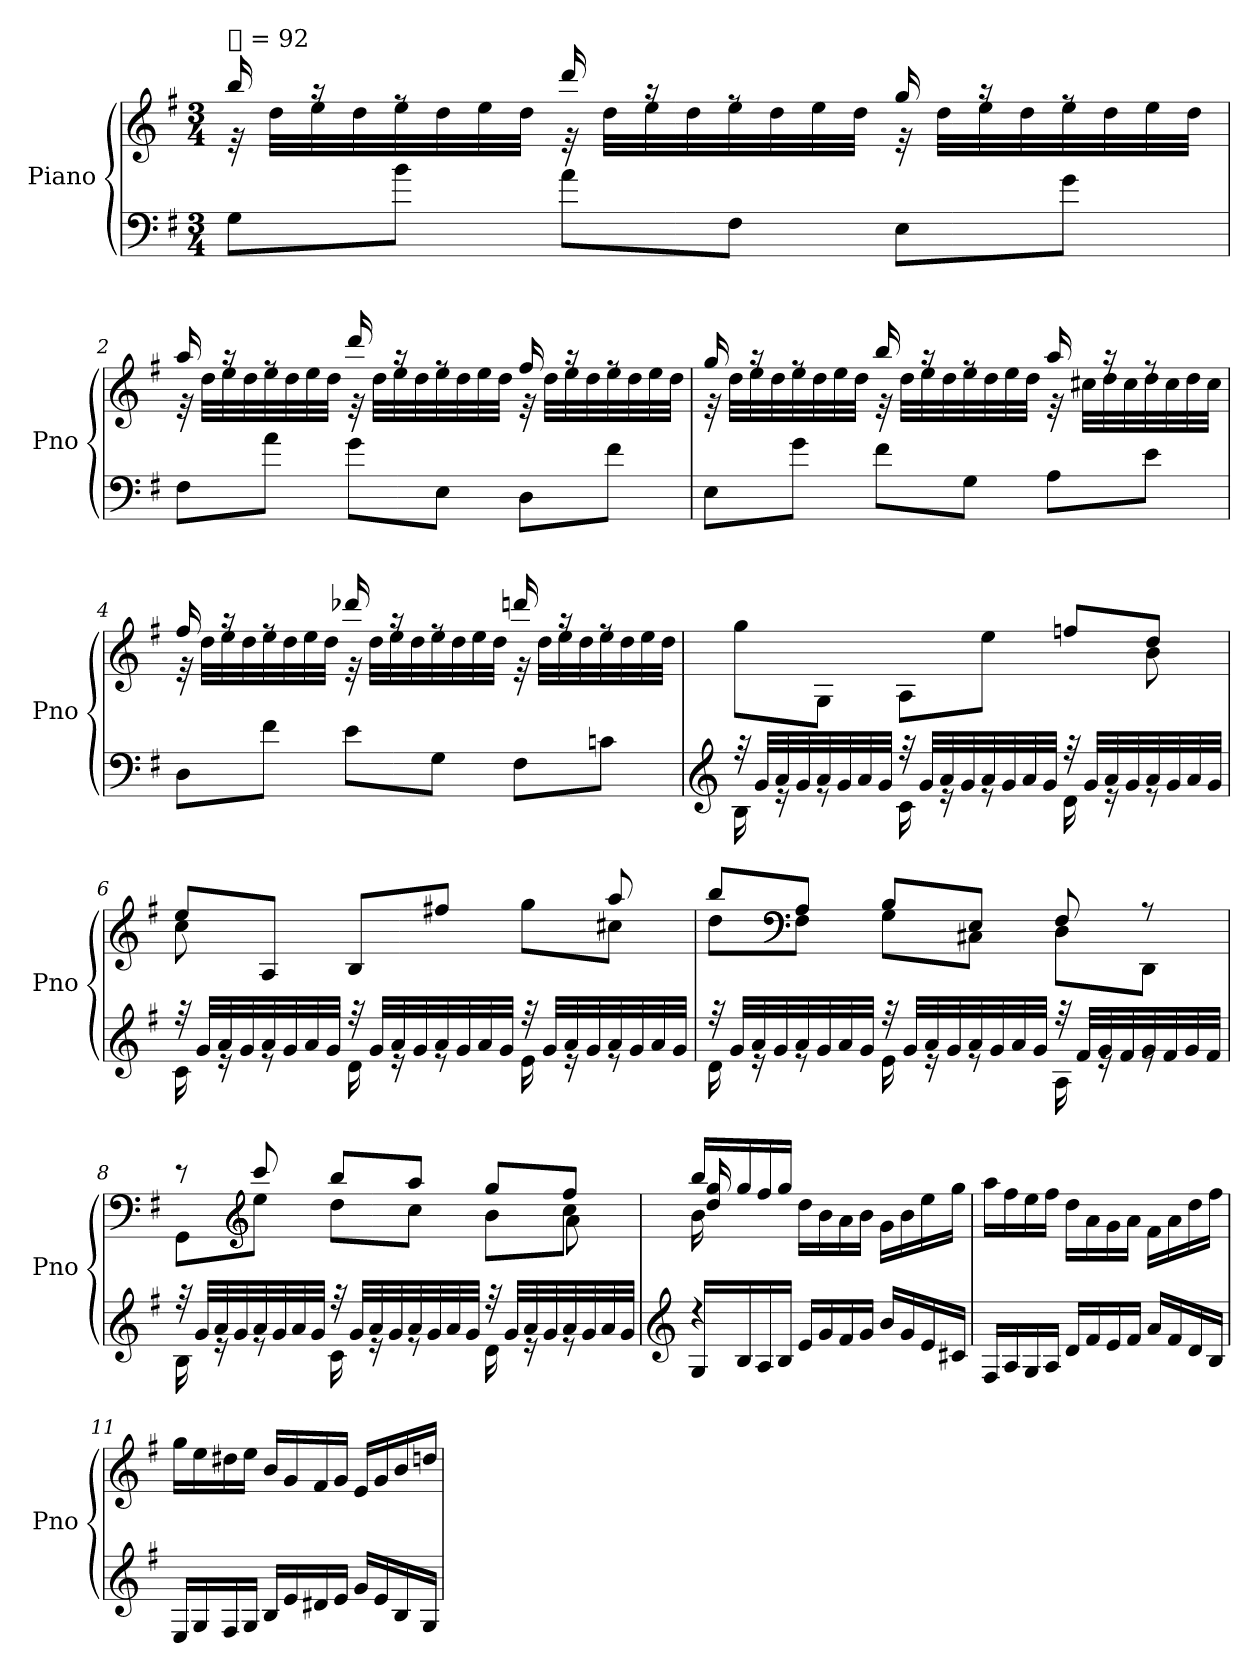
**kern	**kern
*part1	*part1
*staff2	*staff1
*I"Piano	*
*I'Pno	*
*clefF4	*clefG2
*k[f#]	*k[f#]
*M3/4	*M3/4
=1	=1
*	*^
!	!LO:TX:a:t=𝅘𝅥 = 92	!
8G\L	16bb/	32r
.	.	32dd\LLL
.	16raa	32ee\
.	.	32dd\
8b\J	8rff	32ee\
.	.	32dd\
.	.	32ee\
.	.	32dd\JJJ
8a\L	16ddd/	32r
.	.	32dd\LLL
.	16raa	32ee\
.	.	32dd\
8F#\J	8rff	32ee\
.	.	32dd\
.	.	32ee\
.	.	32dd\JJJ
8E\L	16gg/	32r
.	.	32dd\LLL
.	16raa	32ee\
.	.	32dd\
8g\J	8rff	32ee\
.	.	32dd\
.	.	32ee\
.	.	32dd\JJJ
=2	=2	=2
8F#\L	16aa/	32r
.	.	32dd\LLL
.	16raa	32ee\
.	.	32dd\
8a\J	8rff	32ee\
.	.	32dd\
.	.	32ee\
.	.	32dd\JJJ
8g\L	16ddd/	32r
.	.	32dd\LLL
.	16raa	32ee\
.	.	32dd\
8E\J	8rff	32ee\
.	.	32dd\
.	.	32ee\
.	.	32dd\JJJ
8D\L	16ff#/	32r
.	.	32dd\LLL
.	16raa	32ee\
.	.	32dd\
8f#\J	8rff	32ee\
.	.	32dd\
.	.	32ee\
.	.	32dd\JJJ
!!LO:LB:g=z	!!
=3	=3	=3
8E\L	16gg/	32r
.	.	32dd\LLL
.	16raa	32ee\
.	.	32dd\
8g\J	8rff	32ee\
.	.	32dd\
.	.	32ee\
.	.	32dd\JJJ
8f#\L	16bb/	32r
.	.	32dd\LLL
.	16raa	32ee\
.	.	32dd\
8G\J	8rff	32ee\
.	.	32dd\
.	.	32ee\
.	.	32dd\JJJ
8A\L	16aa/	32r
.	.	32cc#X\LLL
.	16raa	32dd\
.	.	32cc#\
8e\J	8rff	32dd\
.	.	32cc#\
.	.	32dd\
.	.	32cc#\JJJ
=4	=4	=4
8D\L	16ff#/	32r
.	.	32dd\LLL
.	16raa	32ee\
.	.	32dd\
8f#\J	8rff	32ee\
.	.	32dd\
.	.	32ee\
.	.	32dd\JJJ
8e\L	16ddd-X/	32r
.	.	32dd\LLL
.	16raa	32ee\
.	.	32dd\
8G\J	8rff	32ee\
.	.	32dd\
.	.	32ee\
.	.	32dd\JJJ
8F#\L	16dddn/	32r
.	.	32dd\LLL
.	16raa	32ee\
.	.	32dd\
8cn\J	8rff	32ee\
.	.	32dd\
.	.	32ee\
.	.	32dd\JJJ
!!LO:LB:g=z	!!
=5	=5	=5
*clefG2	*	*
*^	*	*
32r	16B\	8gg\L	8ryy
32g/LLL	.	.	.
32a/	16re	.	.
32g/	.	.	.
*	*	*v	*v
32a/	8re	8G\J
32g/	.	.
32a/	.	.
32g/JJJ	.	.
32r	16c\	8A\L
32g/LLL	.	.
32a/	16re	.
32g/	.	.
32a/	8re	8ee\J
32g/	.	.
32a/	.	.
32g/JJJ	.	.
32r	16d\	8ffn/L
32g/LLL	.	.
32a/	16re	.
32g/	.	.
*	*	*^
32a/	8re	8dd/J	8b\
32g/	.	.	.
32a/	.	.	.
32g/JJJ	.	.	.
=6	=6	=6	=6
32r	16c\	8ee/L	8cc\
32g/LLL	.	.	.
32a/	16re	.	.
32g/	.	.	.
32a/	8re	8A/J	4.ryy
32g/	.	.	.
32a/	.	.	.
32g/JJJ	.	.	.
32r	16d\	8B/L	.
32g/LLL	.	.	.
32a/	16re	.	.
32g/	.	.	.
32a/	8re	8ff#X/J	.
32g/	.	.	.
32a/	.	.	.
32g/JJJ	.	.	.
32r	16e\	8raayy	8gg\L
32g/LLL	.	.	.
32a/	16re	.	.
32g/	.	.	.
32a/	8re	8aa/	8cc#X\J
32g/	.	.	.
32a/	.	.	.
32g/JJJ	.	.	.
!!LO:LB:g=z	!!
=7	=7	=7	=7
32r	16d\	8bb/L	8dd\L
32g/LLL	.	.	.
32a/	16re	.	.
32g/	.	.	.
*	*	*clefF4	*
32a/	8re	8A/J	8F#\J
32g/	.	.	.
32a/	.	.	.
32g/JJJ	.	.	.
32r	16e\	8B/L	8G\L
32g/LLL	.	.	.
32a/	16re	.	.
32g/	.	.	.
32a/	8re	8E/J	8C#X\J
32g/	.	.	.
32a/	.	.	.
32g/JJJ	.	.	.
32r	16A\	8F#/	8D\L
32f#/LLL	.	.	.
32g/	16re	.	.
32f#/	.	.	.
32g/	8re	8r	8DD\J
32f#/	.	.	.
32g/	.	.	.
32f#/JJJ	.	.	.
=8	=8	=8	=8
*	*	*	*^
32r	16B\	8r	8GG\L	8ryy
32g/LLL	.	.	.	.
32a/	16re	.	.	.
32g/	.	.	.	.
*	*	*v	*v	*v
*	*	*clefG2
*	*	*^
32a/	8re	8ccc/	8ee\J
32g/	.	.	.
32a/	.	.	.
32g/JJJ	.	.	.
32r	16c\	8bb/L	8dd\L
32g/LLL	.	.	.
32a/	16re	.	.
32g/	.	.	.
32a/	8re	8aa/J	8cc\J
32g/	.	.	.
32a/	.	.	.
32g/JJJ	.	.	.
32r	16d\	8gg/L	8b\L
32g/LLL	.	.	.
32a/	16re	.	.
32g/	.	.	.
*	*	*	*^
32a/	8re	8ff#/J	8cc\J	8a\
32g/	.	.	.	.
32a/	.	.	.	.
32g/JJJ	.	.	.	.
!!LO:LB:g=z	!!	!!
=9	=9	=9	=9	=9
*clefG2	*	*	*	*
4r	16G/LL	16bb/LL	16b\	16dd/ 16gg/
.	16B/	16gg/	2ryy	2ryy
.	16A/	16ff#/	.	.
.	16B/JJ	16gg/JJ	.	.
16e/LL	2ryy	16dd\LL	.	.
16g/	.	16b\	.	.
16f#/	.	16a\	.	.
16g/JJ	.	16b\JJ	.	.
16b/LL	.	16g\LL	.	.
16g/	.	16b\	8.ryy	8.ryy
16e/	.	16ee\	.	.
16c#X/JJ	.	16gg\JJ	.	.
*v	*v	*	*	*
*	*v	*v	*v
=10	=10
16F#/LL	16aa\LL
16A/	16ff#\
16G/	16ee\
16A/JJ	16ff#\JJ
16d/LL	16dd\LL
16f#/	16a\
16e/	16g\
16f#/JJ	16a\JJ
16a/LL	16f#\LL
16f#/	16a\
16d/	16dd\
16B/JJ	16ff#\JJ
!!LO:PB:g=z
=11	=11
16E/LL	16gg\LL
16G/	16ee\
16F#/	16dd#X\
16G/JJ	16ee\JJ
16B/LL	16b/LL
16e/	16g/
16d#X/	16f#/
16e/JJ	16g/JJ
16g/LL	16e/LL
16e/	16g/
16B/	16b/
16G/JJ	16ddn/JJ
=	=
*-	*-
